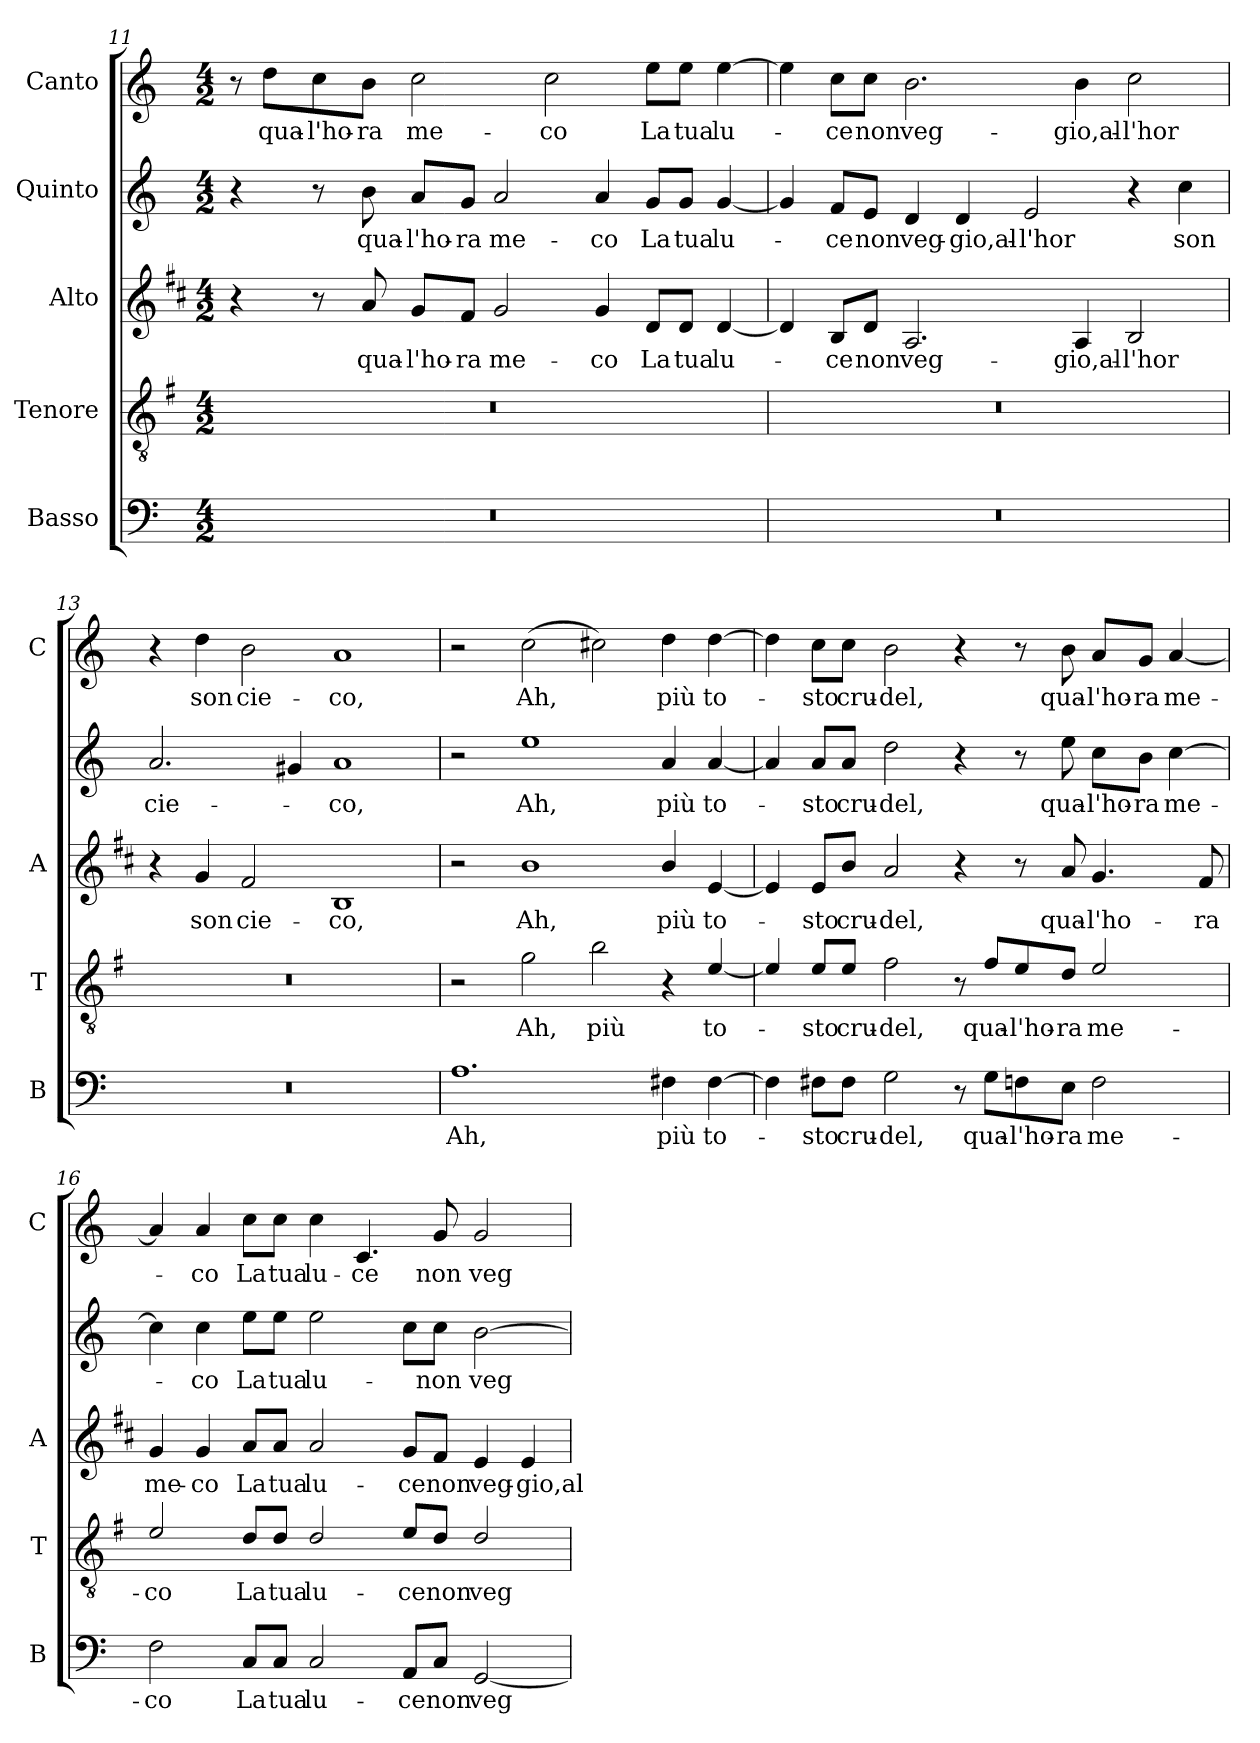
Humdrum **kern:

**kern	**text	**kern	**text	**kern	**text	**kern	**text	**kern	**text
*part5	*part5	*part4	*part4	*part3	*part3	*part2	*part2	*part1	*part1
*staff5	*staff5	*staff4	*staff4	*staff3	*staff3	*staff2	*staff2	*staff1	*staff1
*I"Basso	*	*I"Tenore	*	*I"Alto	*	*I"Quinto	*	*I"Canto	*
*I'B	*	*I'T	*	*I'A	*	*	*	*I'C	*
!!LO:LB:g=z
*clefF4	*	*clefGv2	*	*clefG2	*	*clefG2	*	*clefG2	*
*	*	*ITrd4c7	*	*ITrd1c2	*	*	*	*	*
*k[]	*	*k[]	*	*k[]	*	*k[]	*	*k[]	*
*C:	*	*C:	*	*C:	*	*C:	*	*C:	*
*M4/2	*	*M4/2	*	*M4/2	*	*M4/2	*	*M4/2	*
=11	=11	=11	=11	=11	=11	=11	=11	=11	=11
0r	.	0r	.	4r	.	4r	.	8r	.
!	!	!	!	!	!	!	!	!	!LO:LY:b
.	.	.	.	.	.	.	.	8dd\L	qua-
!	!	!	!	!	!	!	!	!	!LO:LY:b
.	.	.	.	8r	.	8r	.	8cc\	-l'ho-
!	!	!	!	!	!LO:LY:b	!	!LO:LY:b	!	!LO:LY:b
.	.	.	.	8g/	qua-	8b\	qua-	8b\J	-ra
!	!	!	!	!	!LO:LY:b	!	!LO:LY:b	!	!LO:LY:b
.	.	.	.	8f/L	-l'ho-	8a/L	-l'ho-	2cc\	me-
!	!	!	!	!	!LO:LY:b	!	!LO:LY:b	!	!
.	.	.	.	8e/J	-ra	8g/J	-ra	.	.
!	!	!	!	!	!LO:LY:b	!	!LO:LY:b	!	!
.	.	.	.	2f/	me-	2a/	me-	.	.
!	!	!	!	!	!	!	!	!	!LO:LY:b
.	.	.	.	.	.	.	.	2cc\	-co
!	!	!	!	!	!LO:LY:b	!	!LO:LY:b	!	!
.	.	.	.	4f/	-co	4a/	-co	.	.
!	!	!	!	!	!LO:LY:b	!	!LO:LY:b	!	!LO:LY:b
.	.	.	.	8c/L	La	8g/L	La	8ee\L	La
!	!	!	!	!	!LO:LY:b	!	!LO:LY:b	!	!LO:LY:b
.	.	.	.	8c/J	tua	8g/J	tua	8ee\J	tua
!	!	!	!	!	!LO:LY:b	!	!LO:LY:b	!	!LO:LY:b
.	.	.	.	[4c/	lu-	[4g/	lu-	[4ee\	lu-
=12	=12	=12	=12	=12	=12	=12	=12	=12	=12
0r	.	0r	.	4c/]	.	4g/]	.	4ee\]	.
!	!	!	!	!	!LO:LY:b	!	!LO:LY:b	!	!LO:LY:b
.	.	.	.	8A/L	-ce	8f/L	-ce	8cc\L	-ce
!	!	!	!	!	!LO:LY:b	!	!LO:LY:b	!	!LO:LY:b
.	.	.	.	8c/J	non	8e/J	non	8cc\J	non
!	!	!	!	!	!LO:LY:b	!	!LO:LY:b	!	!LO:LY:b
.	.	.	.	2.G/	veg-	4d/	veg-	2.b\	veg-
!	!	!	!	!	!	!	!LO:LY:b	!	!
.	.	.	.	.	.	4d/	-gio,al-	.	.
!	!	!	!	!	!	!	!LO:LY:b	!	!
.	.	.	.	.	.	2e/	-l'hor	.	.
!	!	!	!	!	!LO:LY:b	!	!	!	!LO:LY:b
.	.	.	.	4G/	-gio,al-	.	.	4b\	-gio,al-
!	!	!	!	!	!LO:LY:b	!	!	!	!LO:LY:b
.	.	.	.	2A/	-l'hor	4r	.	2cc\	-l'hor
!	!	!	!	!	!	!	!LO:LY:b	!	!
.	.	.	.	.	.	4cc\	son	.	.
=13	=13	=13	=13	=13	=13	=13	=13	=13	=13
!	!	!	!	!	!	!	!LO:LY:b	!	!
0r	.	0r	.	4r	.	2.a/	cie-	4r	.
!	!	!	!	!	!LO:LY:b	!	!	!	!LO:LY:b
.	.	.	.	4f/	son	.	.	4dd\	son
!	!	!	!	!	!LO:LY:b	!	!	!	!LO:LY:b
.	.	.	.	2e/	cie-	.	.	2b\	cie-
.	.	.	.	.	.	4g#X/	.	.	.
!	!	!	!	!	!LO:LY:b	!	!LO:LY:b	!	!LO:LY:b
.	.	.	.	1A	-co,	1a	-co,	1a	-co,
!!LO:PB:g=z
=14	=14	=14	=14	=14	=14	=14	=14	=14	=14
!	!LO:LY:b	!	!	!	!	!	!	!	!
1.A	Ah,	2r	.	2r	.	2r	.	2r	.
!	!	!	!LO:LY:b	!	!LO:LY:b	!	!LO:LY:b	!	!LO:LY:b
.	.	2c\	Ah,	1a	Ah,	1ee	Ah,	(>2cc\	Ah,
!	!	!	!LO:LY:b	!	!	!	!	!	!
.	.	2e\	più	.	.	.	.	2cc#X\)	.
!	!LO:LY:b	!	!	!	!LO:LY:b	!	!LO:LY:b	!	!LO:LY:b
4F#X\	più	4r	.	4a/	più	4a/	più	4dd\	più
!	!LO:LY:b	!	!LO:LY:b	!	!LO:LY:b	!	!LO:LY:b	!	!LO:LY:b
[4F#\	to-	[4A/	to-	[4d/	to-	[4a/	to-	[4dd\	to-
=15	=15	=15	=15	=15	=15	=15	=15	=15	=15
4F#\]	.	4A/]	.	4d/]	.	4a/]	.	4dd\]	.
!	!LO:LY:b	!	!LO:LY:b	!	!LO:LY:b	!	!LO:LY:b	!	!LO:LY:b
8F#X\L	-sto	8A/L	-sto	8d/L	-sto	8a/L	-sto	8cc\L	-sto
!	!LO:LY:b	!	!LO:LY:b	!	!LO:LY:b	!	!LO:LY:b	!	!LO:LY:b
8F#\J	cru-	8A/J	cru-	8a/J	cru-	8a/J	cru-	8cc\J	cru-
!	!LO:LY:b	!	!LO:LY:b	!	!LO:LY:b	!	!LO:LY:b	!	!LO:LY:b
2G\	-del,	2B\	-del,	2g/	-del,	2dd\	-del,	2b\	-del,
8r	.	8r	.	4r	.	4r	.	4r	.
!	!LO:LY:b	!	!LO:LY:b	!	!	!	!	!	!
8G\L	qua-	8B/L	qua-	.	.	.	.	.	.
!	!LO:LY:b	!	!LO:LY:b	!	!	!	!	!	!
8Fn\	-l'ho-	8A/	-l'ho-	8r	.	8r	.	8r	.
!	!LO:LY:b	!	!LO:LY:b	!	!LO:LY:b	!	!LO:LY:b	!	!LO:LY:b
8E\J	-ra	8G/J	-ra	8g/	qua-	8ee\	qua-	8b\	qua-
!	!LO:LY:b	!	!LO:LY:b	!	!LO:LY:b	!	!LO:LY:b	!	!LO:LY:b
2F\	me-	2A/	me-	4.f/	-l'ho-	8cc\L	-l'ho-	8a/L	-l'ho-
!	!	!	!	!	!	!	!LO:LY:b	!	!LO:LY:b
.	.	.	.	.	.	8b\J	-ra	8g/J	-ra
!	!	!	!	!	!	!	!LO:LY:b	!	!LO:LY:b
.	.	.	.	.	.	[4cc\	me-	[4a/	me-
!	!	!	!	!	!LO:LY:b	!	!	!	!
.	.	.	.	8e/	-ra	.	.	.	.
=16	=16	=16	=16	=16	=16	=16	=16	=16	=16
!	!LO:LY:b	!	!LO:LY:b	!	!LO:LY:b	!	!	!	!
2F\	-co	2A/	-co	4f/	me-	4cc\]	.	4a/]	.
!	!	!	!	!	!LO:LY:b	!	!LO:LY:b	!	!LO:LY:b
.	.	.	.	4f/	-co	4cc\	-co	4a/	-co
!	!LO:LY:b	!	!LO:LY:b	!	!LO:LY:b	!	!LO:LY:b	!	!LO:LY:b
8C/L	La	8G/L	La	8g/L	La	8ee\L	La	8cc\L	La
!	!LO:LY:b	!	!LO:LY:b	!	!LO:LY:b	!	!LO:LY:b	!	!LO:LY:b
8C/J	tua	8G/J	tua	8g/J	tua	8ee\J	tua	8cc\J	tua
!	!LO:LY:b	!	!LO:LY:b	!	!LO:LY:b	!	!LO:LY:b	!	!LO:LY:b
2C/	lu-	2G/	lu-	2g/	lu-	2ee\	lu-	4cc\	lu-
!	!	!	!	!	!	!	!	!	!LO:LY:b
.	.	.	.	.	.	.	.	4.c/	-ce
!	!LO:LY:b	!	!LO:LY:b	!	!LO:LY:b	!	!	!	!
8AA/L	-ce	8A/L	-ce	8f/L	-ce	8cc\L	.	.	.
!	!LO:LY:b	!	!LO:LY:b	!	!LO:LY:b	!	!LO:LY:b	!	!LO:LY:b
8C/J	non	8G/J	non	8e/J	non	8cc\J	-non	8g/	non
!	!LO:LY:b	!	!LO:LY:b	!	!LO:LY:b	!	!LO:LY:b	!	!LO:LY:b
[2GG/	veg-	2G/	veg-	4d/	veg-	[2b\	veg-	2g/	veg-
!	!	!	!	!	!LO:LY:b	!	!	!	!
.	.	.	.	4d/	-gio,al-	.	.	.	.
=	=	=	=	=	=	=	=	=	=
*-	*-	*-	*-	*-	*-	*-	*-	*-	*-
